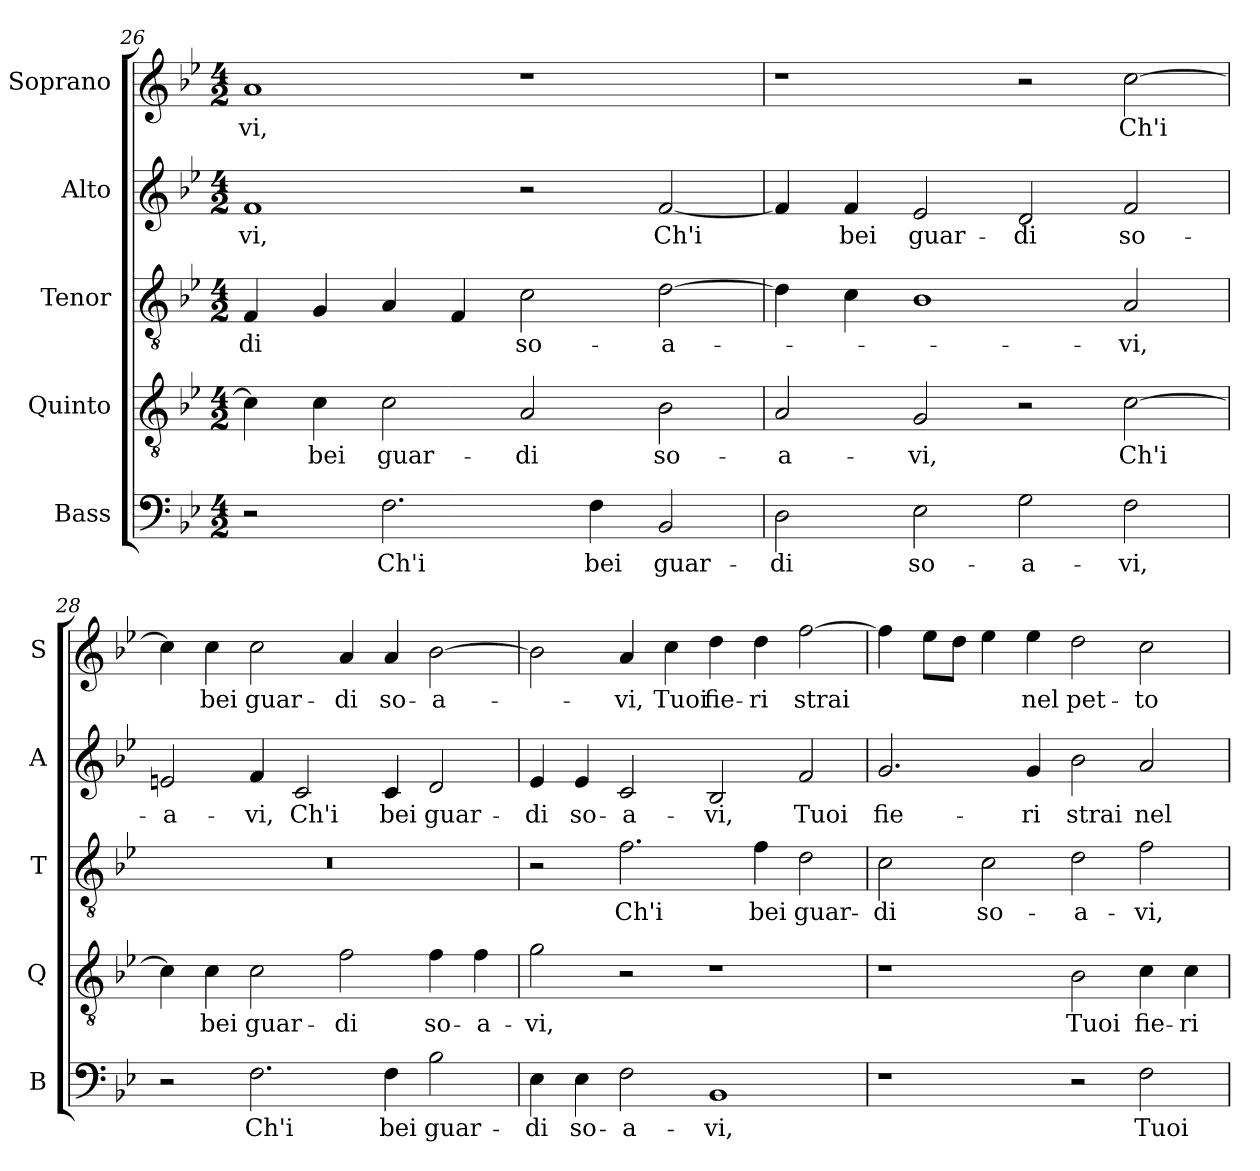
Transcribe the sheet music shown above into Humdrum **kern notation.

**kern	**text	**kern	**text	**kern	**text	**kern	**text	**kern	**text
*part5	*part5	*part4	*part4	*part3	*part3	*part2	*part2	*part1	*part1
*staff5	*staff5	*staff4	*staff4	*staff3	*staff3	*staff2	*staff2	*staff1	*staff1
*I"Bass	*	*I"Quinto	*	*I"Tenor	*	*I"Alto	*	*I"Soprano	*
*I'B	*	*I'Q	*	*I'T	*	*I'A	*	*I'S	*
!!LO:PB:g=z
*clefF4	*	*clefGv2	*	*clefGv2	*	*clefG2	*	*clefG2	*
*k[b-e-]	*	*k[b-e-]	*	*k[b-e-]	*	*k[b-e-]	*	*k[b-e-]	*
*B-:	*	*B-:	*	*B-:	*	*B-:	*	*B-:	*
*M4/2	*	*M4/2	*	*M4/2	*	*M4/2	*	*M4/2	*
=26	=26	=26	=26	=26	=26	=26	=26	=26	=26
!	!	!	!	!	!LO:LY:b	!	!	!	!
!	!	!	!	!	!	!	!LO:LY:b	!	!
!	!	!	!	!	!	!	!	!	!LO:LY:b
2r	.	4c\]	.	4F/	-di	1f	-vi,	1a	-vi,
!	!	!	!LO:LY:b	!	!	!	!	!	!
.	.	4c\	bei	4G/	.	.	.	.	.
!	!LO:LY:b	!	!	!	!	!	!	!	!
!	!	!	!LO:LY:b	!	!	!	!	!	!
2.F\	Ch'i	2c\	guar-	4A/	.	.	.	.	.
.	.	.	.	4F/	.	.	.	.	.
!	!	!	!LO:LY:b	!	!	!	!	!	!
!	!	!	!	!	!LO:LY:b	!	!	!	!
.	.	2A/	-di	2c\	so-	2r	.	1r	.
!	!LO:LY:b	!	!	!	!	!	!	!	!
4F\	bei	.	.	.	.	.	.	.	.
!	!LO:LY:b	!	!	!	!	!	!	!	!
!	!	!	!LO:LY:b	!	!	!	!	!	!
!	!	!	!	!	!LO:LY:b	!	!	!	!
!	!	!	!	!	!	!	!LO:LY:b	!	!
2BB-/	guar-	2B-\	so-	[2d\	-a-	[2f/	Ch'i	.	.
=27	=27	=27	=27	=27	=27	=27	=27	=27	=27
!	!LO:LY:b	!	!	!	!	!	!	!	!
!	!	!	!LO:LY:b	!	!	!	!	!	!
2D\	-di	2A/	-a-	4d\]	.	4f/]	.	1r	.
!	!	!	!	!	!	!	!LO:LY:b	!	!
.	.	.	.	4c\	.	4f/	bei	.	.
!	!LO:LY:b	!	!	!	!	!	!	!	!
!	!	!	!LO:LY:b	!	!	!	!	!	!
!	!	!	!	!	!	!	!LO:LY:b	!	!
2E-\	so-	2G/	-vi,	1B-	.	2e-/	guar-	.	.
!	!LO:LY:b	!	!	!	!	!	!	!	!
!	!	!	!	!	!	!	!LO:LY:b	!	!
2G\	-a-	2r	.	.	.	2d/	-di	2r	.
!	!LO:LY:b	!	!	!	!	!	!	!	!
!	!	!	!LO:LY:b	!	!	!	!	!	!
!	!	!	!	!	!LO:LY:b	!	!	!	!
!	!	!	!	!	!	!	!LO:LY:b	!	!
!	!	!	!	!	!	!	!	!	!LO:LY:b
2F\	-vi,	[2c\	Ch'i	2A/	-vi,	2f/	so-	[2cc\	Ch'i
=28	=28	=28	=28	=28	=28	=28	=28	=28	=28
!	!	!	!	!	!	!	!LO:LY:b	!	!
2r	.	4c\]	.	0r	.	2en/	-a-	4cc\]	.
!	!	!	!LO:LY:b	!	!	!	!	!	!
!	!	!	!	!	!	!	!	!	!LO:LY:b
.	.	4c\	bei	.	.	.	.	4cc\	bei
!	!LO:LY:b	!	!	!	!	!	!	!	!
!	!	!	!LO:LY:b	!	!	!	!	!	!
!	!	!	!	!	!	!	!LO:LY:b	!	!
!	!	!	!	!	!	!	!	!	!LO:LY:b
2.F\	Ch'i	2c\	guar-	.	.	4f/	-vi,	2cc\	guar-
!	!	!	!	!	!	!	!LO:LY:b	!	!
.	.	.	.	.	.	2c/	Ch'i	.	.
!	!	!	!LO:LY:b	!	!	!	!	!	!
!	!	!	!	!	!	!	!	!	!LO:LY:b
.	.	2f\	-di	.	.	.	.	4a/	-di
!	!LO:LY:b	!	!	!	!	!	!	!	!
!	!	!	!	!	!	!	!LO:LY:b	!	!
!	!	!	!	!	!	!	!	!	!LO:LY:b
4F\	bei	.	.	.	.	4c/	bei	4a/	so-
!	!LO:LY:b	!	!	!	!	!	!	!	!
!	!	!	!LO:LY:b	!	!	!	!	!	!
!	!	!	!	!	!	!	!LO:LY:b	!	!
!	!	!	!	!	!	!	!	!	!LO:LY:b
2B-\	guar-	4f\	so-	.	.	2d/	guar-	[2b-\	-a-
!	!	!	!LO:LY:b	!	!	!	!	!	!
.	.	4f\	-a-	.	.	.	.	.	.
!!LO:LB:g=z
=29	=29	=29	=29	=29	=29	=29	=29	=29	=29
!	!LO:LY:b	!	!	!	!	!	!	!	!
!	!	!	!LO:LY:b	!	!	!	!	!	!
!	!	!	!	!	!	!	!LO:LY:b	!	!
4E-\	-di	2g\	-vi,	2r	.	4e-/	-di	2b-\]	.
!	!LO:LY:b	!	!	!	!	!	!	!	!
!	!	!	!	!	!	!	!LO:LY:b	!	!
4E-\	so-	.	.	.	.	4e-/	so-	.	.
!	!LO:LY:b	!	!	!	!	!	!	!	!
!	!	!	!	!	!LO:LY:b	!	!	!	!
!	!	!	!	!	!	!	!LO:LY:b	!	!
!	!	!	!	!	!	!	!	!	!LO:LY:b
2F\	-a-	2r	.	2.f\	Ch'i	2c/	-a-	4a/	-vi,
!	!	!	!	!	!	!	!	!	!LO:LY:b
.	.	.	.	.	.	.	.	4cc\	Tuoi
!	!LO:LY:b	!	!	!	!	!	!	!	!
!	!	!	!	!	!	!	!LO:LY:b	!	!
!	!	!	!	!	!	!	!	!	!LO:LY:b
1BB-	-vi,	1r	.	.	.	2B-/	-vi,	4dd\	fie-
!	!	!	!	!	!LO:LY:b	!	!	!	!
!	!	!	!	!	!	!	!	!	!LO:LY:b
.	.	.	.	4f\	bei	.	.	4dd\	-ri
!	!	!	!	!	!LO:LY:b	!	!	!	!
!	!	!	!	!	!	!	!LO:LY:b	!	!
!	!	!	!	!	!	!	!	!	!LO:LY:b
.	.	.	.	2d\	guar-	2f/	Tuoi	[2ff\	strai
=30	=30	=30	=30	=30	=30	=30	=30	=30	=30
!	!	!	!	!	!LO:LY:b	!	!	!	!
!	!	!	!	!	!	!	!LO:LY:b	!	!
1r	.	1r	.	2c\	-di	2.g/	fie-	4ff\]	.
.	.	.	.	.	.	.	.	8ee-\L	.
.	.	.	.	.	.	.	.	8dd\J	.
!	!	!	!	!	!LO:LY:b	!	!	!	!
.	.	.	.	2c\	so-	.	.	4ee-\	.
!	!	!	!	!	!	!	!LO:LY:b	!	!
!	!	!	!	!	!	!	!	!	!LO:LY:b
.	.	.	.	.	.	4g/	-ri	4ee-\	nel
!	!	!	!LO:LY:b	!	!	!	!	!	!
!	!	!	!	!	!LO:LY:b	!	!	!	!
!	!	!	!	!	!	!	!LO:LY:b	!	!
!	!	!	!	!	!	!	!	!	!LO:LY:b
2r	.	2B-\	Tuoi	2d\	-a-	2b-\	strai	2dd\	pet-
!	!LO:LY:b	!	!	!	!	!	!	!	!
!	!	!	!LO:LY:b	!	!	!	!	!	!
!	!	!	!	!	!LO:LY:b	!	!	!	!
!	!	!	!	!	!	!	!LO:LY:b	!	!
!	!	!	!	!	!	!	!	!	!LO:LY:b
2F\	Tuoi	4c\	fie-	2f\	-vi,	2a/	nel	2cc\	-to
!	!	!	!LO:LY:b	!	!	!	!	!	!
.	.	4c\	-ri	.	.	.	.	.	.
=	=	=	=	=	=	=	=	=	=
*-	*-	*-	*-	*-	*-	*-	*-	*-	*-
